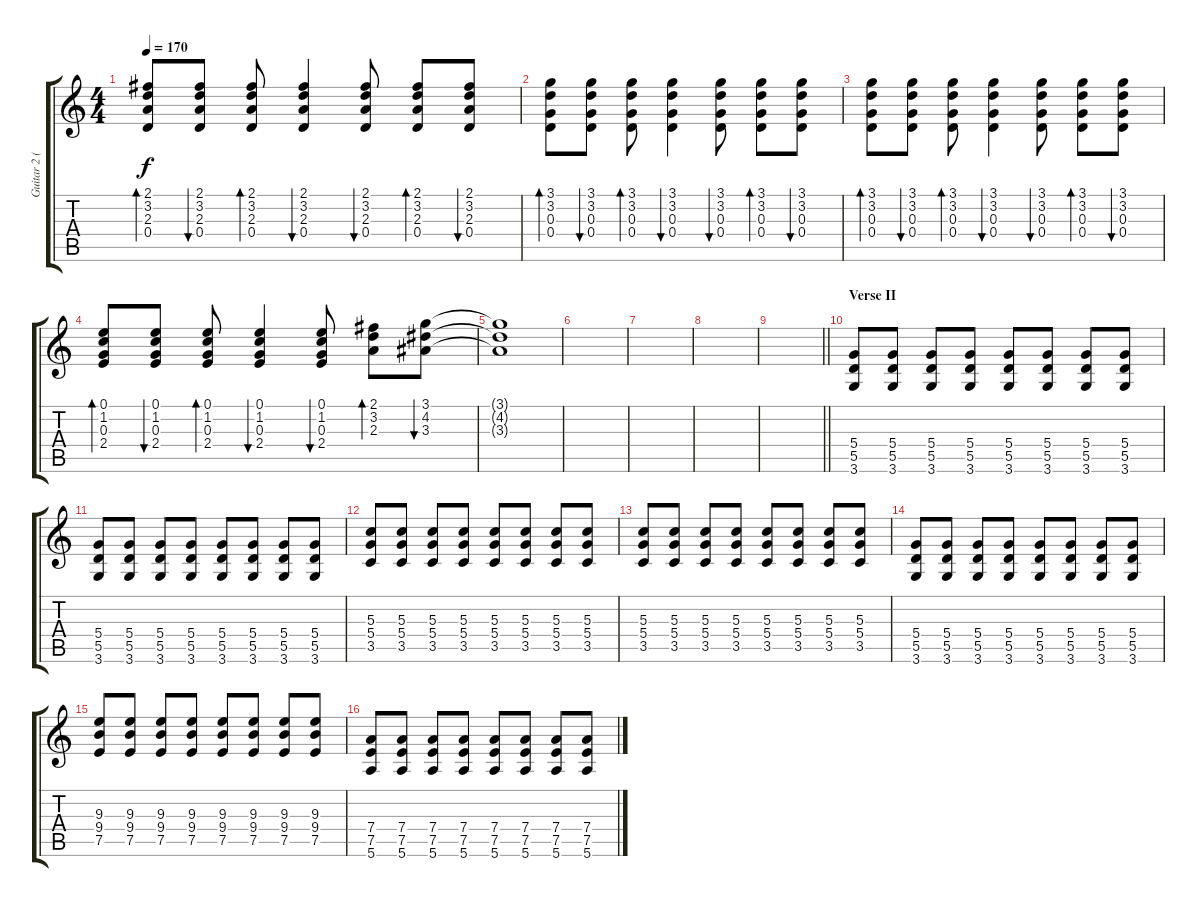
\track ("Guitar 2 (solo)" "Guitar 2 (") {instrument electricguitarjazz}
\staff {score tabs}
\tuning (E4 B3 G3 D3 A2 E2) {hide}
\ts (4 4)
\tempo 170
\clef g2
\ks c
(2.1 3.2 2.3 0.4).8{bd 60 dy f} (2.1 3.2 2.3 0.4).8{bu 60} (2.1 3.2 2.3 0.4).8{bd 60} (2.1 3.2 2.3 0.4).4{bu 60} (2.1 3.2 2.3 0.4).8{bu 60} (2.1 3.2 2.3 0.4).8{bd 60} (2.1 3.2 2.3 0.4).8{bu 60} |
(3.1 3.2 0.3 0.4).8{bd 60} (3.1 3.2 0.3 0.4).8{bu 60} (3.1 3.2 0.3 0.4).8{bd 60} (3.1 3.2 0.3 0.4).4{bu 60} (3.1 3.2 0.3 0.4).8{bu 60} (3.1 3.2 0.3 0.4).8{bd 60} (3.1 3.2 0.3 0.4).8{bu 60} |
(3.1 3.2 0.3 0.4).8{bd 60} (3.1 3.2 0.3 0.4).8{bu 60} (3.1 3.2 0.3 0.4).8{bd 60} (3.1 3.2 0.3 0.4).4{bu 60} (3.1 3.2 0.3 0.4).8{bu 60} (3.1 3.2 0.3 0.4).8{bd 60} (3.1 3.2 0.3 0.4).8{bu 60} |
(0.1 1.2 0.3 2.4).8{bd 60} (0.1 1.2 0.3 2.4).8{bu 60} (0.1 1.2 0.3 2.4).8{bd 60} (0.1 1.2 0.3 2.4).4{bu 60} (0.1 1.2 0.3 2.4).8{bu 60} (2.1 3.2 2.3).8{bd 60} (3.1 4.2 3.3).8{bu 60} |
(3.1{t} 4.2{t} 3.3{t}).1 |
|
|
|
\barLineRight lightlight
|
\section ("" "Verse II")
(5.4 5.5 3.6).8{volume 7 instrument distortionguitar} (5.4 5.5 3.6).8 (5.4 5.5 3.6).8 (5.4 5.5 3.6).8 (5.4 5.5 3.6).8 (5.4 5.5 3.6).8 (5.4 5.5 3.6).8 (5.4 5.5 3.6).8 |
(5.4 5.5 3.6).8 (5.4 5.5 3.6).8 (5.4 5.5 3.6).8 (5.4 5.5 3.6).8 (5.4 5.5 3.6).8 (5.4 5.5 3.6).8 (5.4 5.5 3.6).8 (5.4 5.5 3.6).8 |
(5.3 5.4 3.5).8 (5.3 5.4 3.5).8 (5.3 5.4 3.5).8 (5.3 5.4 3.5).8 (5.3 5.4 3.5).8 (5.3 5.4 3.5).8 (5.3 5.4 3.5).8 (5.3 5.4 3.5).8 |
(5.3 5.4 3.5).8 (5.3 5.4 3.5).8 (5.3 5.4 3.5).8 (5.3 5.4 3.5).8 (5.3 5.4 3.5).8 (5.3 5.4 3.5).8 (5.3 5.4 3.5).8 (5.3 5.4 3.5).8 |
(5.4 5.5 3.6).8 (5.4 5.5 3.6).8 (5.4 5.5 3.6).8 (5.4 5.5 3.6).8 (5.4 5.5 3.6).8 (5.4 5.5 3.6).8 (5.4 5.5 3.6).8 (5.4 5.5 3.6).8 |
(9.3 9.4 7.5).8 (9.3 9.4 7.5).8 (9.3 9.4 7.5).8 (9.3 9.4 7.5).8 (9.3 9.4 7.5).8 (9.3 9.4 7.5).8 (9.3 9.4 7.5).8 (9.3 9.4 7.5).8 |
(7.4 7.5 5.6).8 (7.4 7.5 5.6).8 (7.4 7.5 5.6).8 (7.4 7.5 5.6).8 (7.4 7.5 5.6).8 (7.4 7.5 5.6).8 (7.4 7.5 5.6).8 (7.4 7.5 5.6).8
